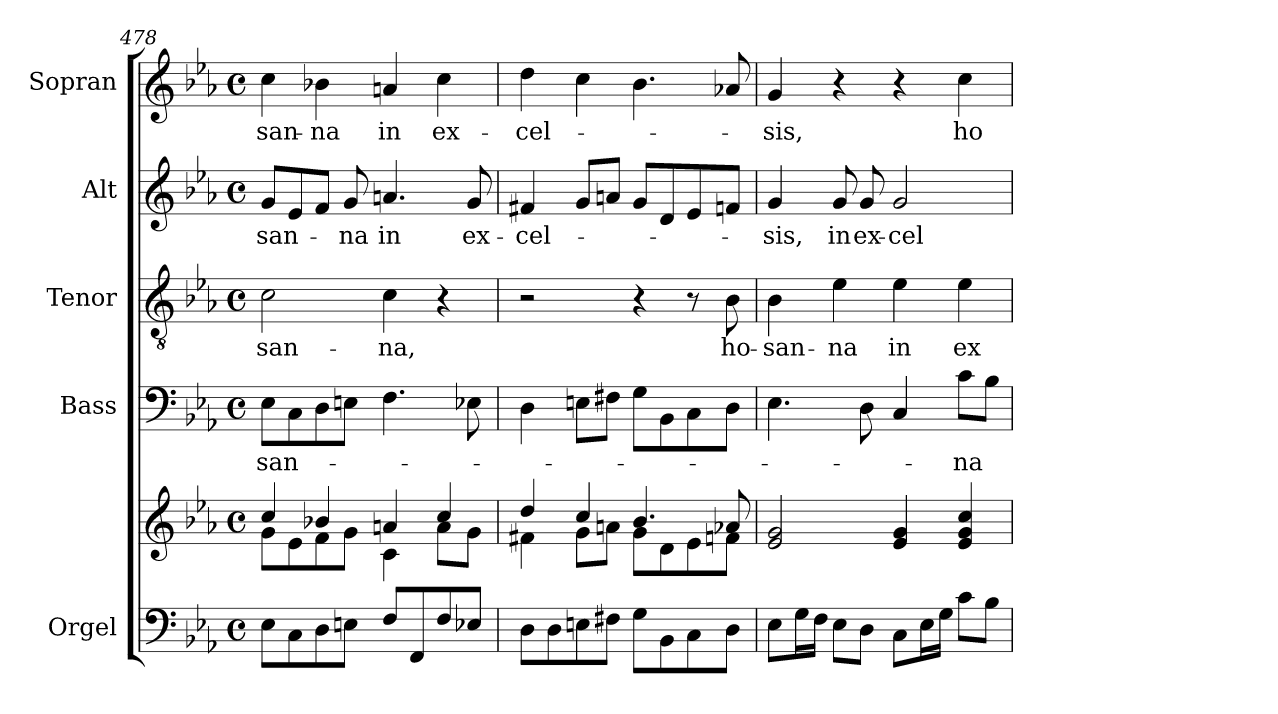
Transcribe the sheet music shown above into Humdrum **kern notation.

**kern	**kern	**kern	**text	**kern	**text	**kern	**text	**kern	**text
*part5	*part5	*part4	*part4	*part3	*part3	*part2	*part2	*part1	*part1
*staff6	*staff5	*staff4	*staff4	*staff3	*staff3	*staff2	*staff2	*staff1	*staff1
*I"Orgel	*	*I"Bass	*	*I"Tenor	*	*I"Alt	*	*I"Sopran	*
*I'Org.	*	*I'B.	*	*I'T.	*	*I'A.	*	*I'S.	*
*clefF4	*clefG2	*clefF4	*	*clefGv2	*	*clefG2	*	*clefG2	*
*k[b-e-a-]	*k[b-e-a-]	*k[b-e-a-]	*	*k[b-e-a-]	*	*k[b-e-a-]	*	*k[b-e-a-]	*
*E-:	*E-:	*E-:	*	*E-:	*	*E-:	*	*E-:	*
*M4/4	*M4/4	*M4/4	*	*M4/4	*	*M4/4	*	*M4/4	*
*met(c)	*met(c)	*met(c)	*	*met(c)	*	*met(c)	*	*met(c)	*
=478	=478	=478	=478	=478	=478	=478	=478	=478	=478
*	*^	*	*	*	*	*	*	*	*
!	!	!	!	!LO:LY:b	!	!LO:LY:b	!	!LO:LY:b	!	!LO:LY:b
8E-\L	4cc/	8g\L	8E-\L	-san-	2c\	-san-	8g/L	-san-	4cc\	-san-
8C\	.	8e-\	8C\	.	.	.	8e-/	.	.	.
!	!	!	!	!	!	!	!	!	!	!LO:LY:b
8D\	4b-X/	8f\	8D\	.	.	.	8f/J	.	4b-X\	-na
!	!	!	!	!	!	!	!	!LO:LY:b	!	!
8En\J	.	8g\J	8En\J	.	.	.	8g/	-na	.	.
!	!	!	!	!	!	!LO:LY:b	!	!LO:LY:b	!	!LO:LY:b
8F/L	4an/	4c\	4.F\	.	4c\	-na,	4.an/	in	4an/	in
8FF/	.	.	.	.	.	.	.	.	.	.
!	!	!	!	!	!	!	!	!	!	!LO:LY:b
8F/	4cc/	8a\L	.	.	4r	.	.	.	4cc\	ex-
!	!	!	!	!	!	!	!	!LO:LY:b	!	!
8E-X/J	.	8g\J	8E-X\	.	.	.	8g/	ex-	.	.
=479	=479	=479	=479	=479	=479	=479	=479	=479	=479	=479
!	!	!	!	!	!	!	!	!LO:LY:b	!	!LO:LY:b
8D\L	4dd/	4f#X\	4D\	.	2r	.	4f#X/	-cel-	4dd\	-cel-
8D\	.	.	.	.	.	.	.	.	.	.
8En\	4cc/	8g\L	8En\L	.	.	.	8g/L	.	4cc\	.
8F#X\J	.	8an\J	8F#X\J	.	.	.	8an/J	.	.	.
8G\L	4.b-/	8g\L	8G\L	.	4r	.	8g/L	.	4.b-\	.
8BB-\	.	8d\	8BB-\	.	.	.	8d/	.	.	.
8C\	.	8e-\	8C\	.	8r	.	8e-/	.	.	.
!	!	!	!	!	!	!LO:LY:b	!	!	!	!
8D\J	8a-X/	8fn\J	8D\J	.	8B-\	ho-	8fn/J	.	8a-X/	.
!!LO:LB:g=z
=480	=480	=480	=480	=480	=480	=480	=480	=480	=480	=480
!	!	!	!	!	!	!LO:LY:b	!	!LO:LY:b	!	!LO:LY:b
*	*v	*v	*	*	*	*	*	*	*	*
8E-\L	2e-/ 2g/	4.E-\	.	4B-\	-san-	4g/	-sis,	4g/	-sis,
16G\L	.	.	.	.	.	.	.	.	.
16F\JJ	.	.	.	.	.	.	.	.	.
!	!	!	!	!	!LO:LY:b	!	!LO:LY:b	!	!
8E-\L	.	.	.	4e-\	-na	8g/	in	4r	.
!	!	!	!	!	!	!	!LO:LY:b	!	!
8D\J	.	8D\	.	.	.	8g/	ex-	.	.
!	!	!	!	!	!LO:LY:b	!	!LO:LY:b	!	!
8C\L	4e-/ 4g/	4C/	.	4e-\	in	2g/	-cel-	4r	.
16E-\L	.	.	.	.	.	.	.	.	.
16G\JJ	.	.	.	.	.	.	.	.	.
!	!	!	!LO:LY:b	!	!LO:LY:b	!	!	!	!LO:LY:b
8c\L	4e-/ 4g/ 4cc/	8c\L	-na	4e-\	ex-	.	.	4cc\	ho-
8B-\J	.	8B-\J	.	.	.	.	.	.	.
=	=	=	=	=	=	=	=	=	=
*-	*-	*-	*-	*-	*-	*-	*-	*-	*-
